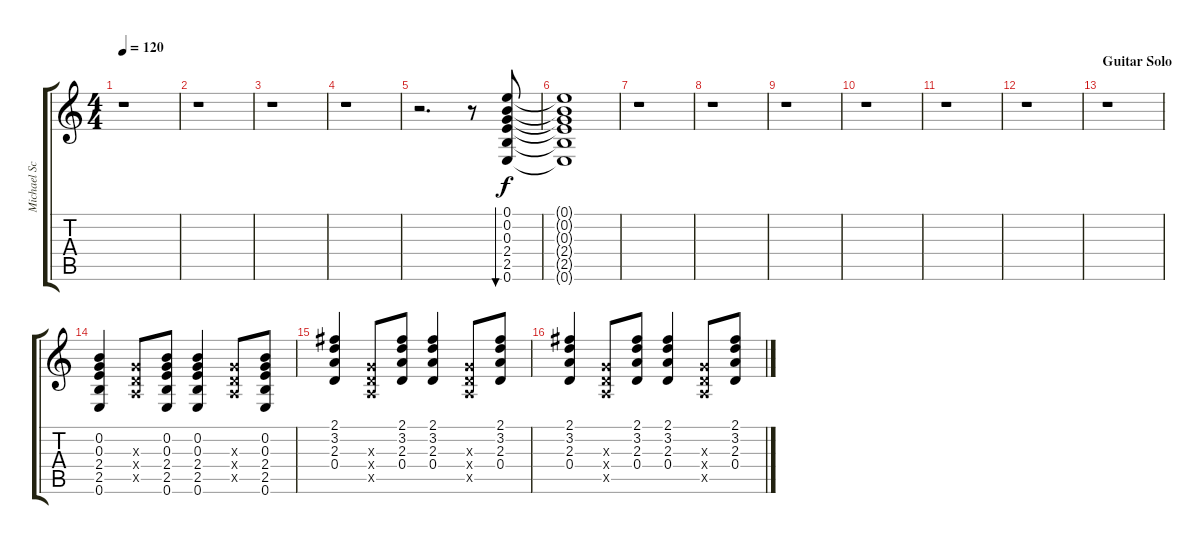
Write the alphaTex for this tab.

\track ("Michael Schenker 2" "Michael Sc") {instrument acousticguitarsteel}
\staff {score tabs}
\tuning (E4 B3 G3 D3 A2 E2) {hide}
\ts (4 4)
\tempo 120
\clef g2
\ks c
r.1{dy f} |
r.1 |
r.1 |
r.1 |
r.2{d} r.8 (0.1 0.2 0.3 2.4 2.5 0.6).8{bu 480} |
(0.1{t} 0.2{t} 0.3{t} 2.4{t} 2.5{t} 0.6{t}).1 |
r.1 |
r.1 |
r.1 |
r.1 |
r.1 |
r.1 |
\section ("" "Guitar Solo")
r.1 |
(0.2 0.3 2.4 2.5 0.6).4{volume 9} (0.3{x} 0.4{x} 0.5{x}).8 (0.2 0.3 2.4 2.5 0.6).8 (0.2 0.3 2.4 2.5 0.6).4 (0.3{x} 0.4{x} 0.5{x}).8 (0.2 0.3 2.4 2.5 0.6).8 |
(2.1 3.2 2.3 0.4).4 (0.3{x} 0.4{x} 0.5{x}).8 (2.1 3.2 2.3 0.4).8 (2.1 3.2 2.3 0.4).4 (0.3{x} 0.4{x} 0.5{x}).8 (2.1 3.2 2.3 0.4).8 |
(2.1 3.2 2.3 0.4).4 (0.3{x} 0.4{x} 0.5{x}).8 (2.1 3.2 2.3 0.4).8 (2.1 3.2 2.3 0.4).4 (0.3{x} 0.4{x} 0.5{x}).8 (2.1 3.2 2.3 0.4).8
